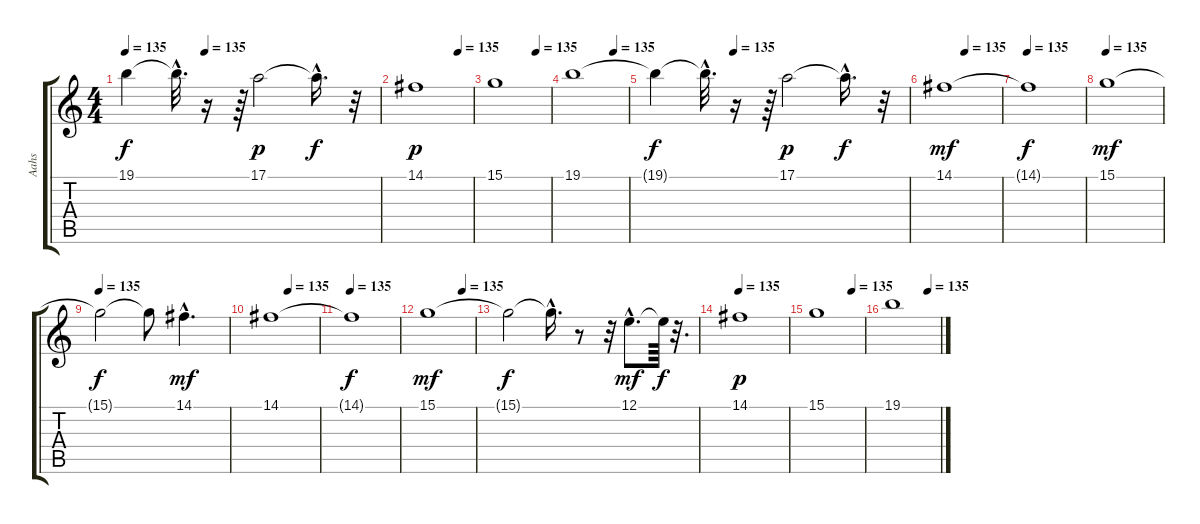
\track ("Aahs" "Aahs") {instrument choiraahs}
\staff {score tabs}
\tuning (E4 B3 G3 D3 A2 E2) {hide}
\ts (4 4)
\tempo 135
\tempo (135 0.3125)
\clef g2
\ks c
19.1{t}.4{dy f} 19.1{hac t}.32{d} r.16 r.64 17.1.2{dy p} 17.1{hac t}.16{d dy f} r.32 |
\tempo (135 0.75)
14.1.1{dy p} |
\tempo (135 0.75)
15.1.1 |
\tempo (135 0.75)
19.1.1 |
\tempo (135 0.3125)
19.1{t}.4{dy f} 19.1{hac t}.32{d} r.16 r.64 17.1.2{dy p} 17.1{hac t}.16{d dy f} r.32 |
\tempo (135 0.375)
14.1.1{dy mf} |
\tempo 135
14.1{t}.1{dy f} |
\tempo 135
15.1.1{dy mf} |
\tempo 135
15.1{t}.2{dy f} 15.1{t}.8 14.1{hac}.4{d dy mf} |
\tempo (135 0.375)
14.1.1 |
\tempo 135
14.1{t}.1{dy f} |
\tempo (135 0.75)
15.1.1{dy mf} |
15.1{t}.2{dy f} 15.1{hac t}.16{d} r.8 r.32 12.1{hac}.8{d dy mf} 12.1{t}.64{dy f} r.32{d} |
\tempo 135
14.1.1{dy p} |
\tempo (135 0.75)
15.1.1 |
\tempo (135 0.75)
19.1.1
